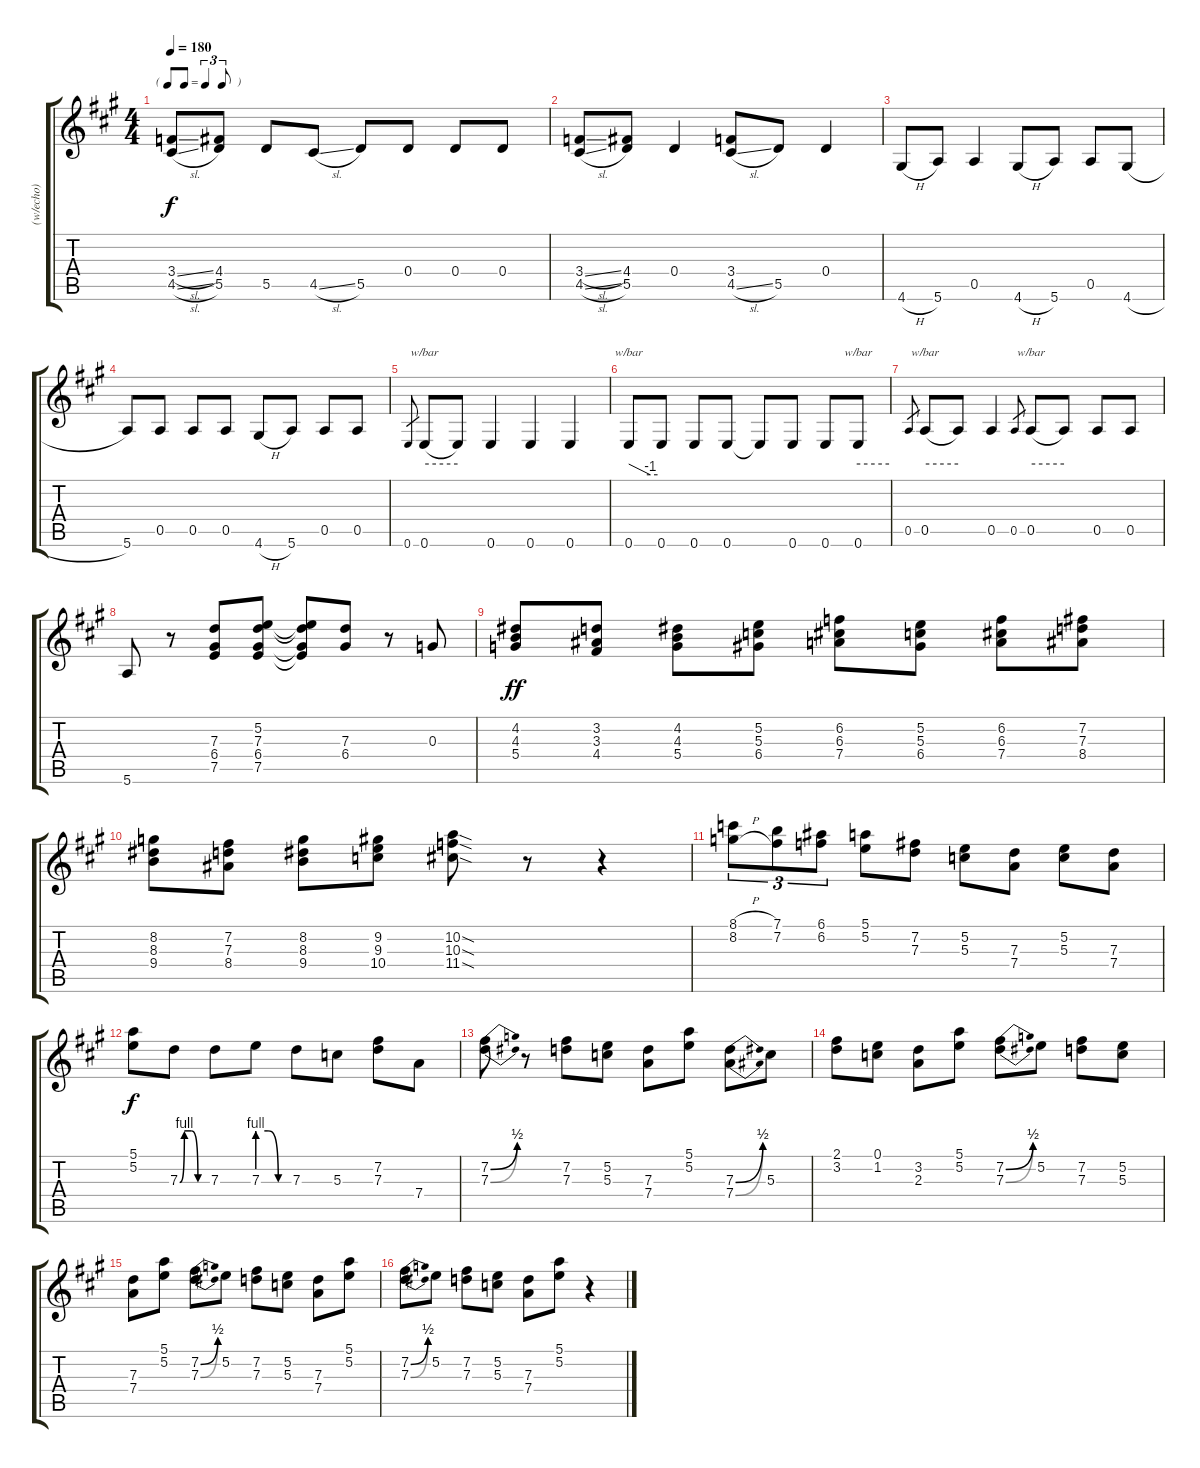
\track ("(w/echo)" "(w/echo)") {instrument electricguitarjazz}
\staff {score tabs}
\tuning (E4 B3 G3 D3 A2 E2) {hide}
\ts (4 4)
\tf triplet8th
\tempo 180
\clef g2
\ks a
(3.4{sl} 4.5{sl}).8{dy f} (4.4 5.5).8 5.5.8 4.5{sl}.8 5.5.8 0.4.8 0.4.8 0.4.8 |
(3.4{sl} 4.5{sl}).8 (4.4 5.5).8 0.4.4 (3.4 4.5{sl}).8 5.5.8 0.4.4 |
4.6{h}.8 5.6.8 0.5.4 4.6{h}.8 5.6.8 0.5.8 4.6{h}.8 |
5.6.8 0.5.8 0.5.8 0.5.8 4.6{h}.8 5.6.8 0.5.8 0.5.8 |
0.6.8{gr} 0.6.8{tbe (hold default 0 0 60 0)} 0.6{t}.8 0.6.4 0.6.4 0.6.4 |
0.6.8{tbe (custom default 0 0 45 -4 60 -4)} 0.6.8 0.6.8 0.6.8 0.6{t}.8 0.6.8 0.6.8 0.6.8{tbe (hold default 0 0 60 0)} |
0.5.8{gr} 0.5.8{tbe (hold default 0 0 60 0)} 0.5{t}.8 0.5.4 0.5.8{gr} 0.5.8{tbe (hold default 0 0 60 0)} 0.5{t}.8 0.5.8 0.5.8 |
5.6.8 r.8 (7.3 6.4 7.5).8 (5.2 7.3 6.4 7.5).8 (5.2{t} 7.3{t} 6.4{t} 7.5{t}).8 (7.3 6.4).8 r.8 0.3.8 |
(4.2 4.3 5.4).8{dy ff} (3.2 3.3 4.4).8 (4.2 4.3 5.4).8 (5.2 5.3 6.4).8 (6.2 6.3 7.4).8 (5.2 5.3 6.4).8 (6.2 6.3 7.4).8 (7.2 7.3 8.4).8 |
(8.2 8.3 9.4).8 (7.2 7.3 8.4).8 (8.2 8.3 9.4).8 (9.2 9.3 10.4).8 (10.2{sod} 10.3{sod} 11.4{sod}).8 r.8 r.4 |
(8.1{h} 8.2{h}).8{tu (3 2)} (7.1 7.2).8{tu (3 2)} (6.1 6.2).8{tu (3 2)} (5.1 5.2).8 (7.2 7.3).8 (5.2 5.3).8 (7.3 7.4).8 (5.2 5.3).8 (7.3 7.4).8 |
(5.1 5.2).8{dy f} 7.3{be (custom 0 0 10 4 25 4 40 0 60 0)}.8 7.3.8 7.3{be (custom 0 4 20 4 40 0 60 0)}.8 7.3.8 5.3.8 (7.2 7.3).8 7.4.8 |
(7.2{be (bend 0 0 60 2)} 7.3{be (bend 0 0 60 2)}).8 r.8 (7.2 7.3).8 (5.2 5.3).8 (7.3 7.4).8 (5.1 5.2).8 (7.3{be (bend 0 0 60 2)} 7.4{be (bend 0 0 60 2)}).8 5.3.8 |
(2.1 3.2).8 (0.1 1.2).8 (3.2 2.3).8 (5.1 5.2).8 (7.2{be (bend 0 0 60 2)} 7.3{be (bend 0 0 60 2)}).8 5.2.8 (7.2 7.3).8 (5.2 5.3).8 |
(7.3 7.4).8 (5.1 5.2).8 (7.2{be (bend 0 0 60 2)} 7.3{be (bend 0 0 60 2)}).8 5.2.8 (7.2 7.3).8 (5.2 5.3).8 (7.3 7.4).8 (5.1 5.2).8 |
(7.2{be (bend 0 0 60 2)} 7.3{be (bend 0 0 60 2)}).8 5.2.8 (7.2 7.3).8 (5.2 5.3).8 (7.3 7.4).8 (5.1 5.2).8 r.4
